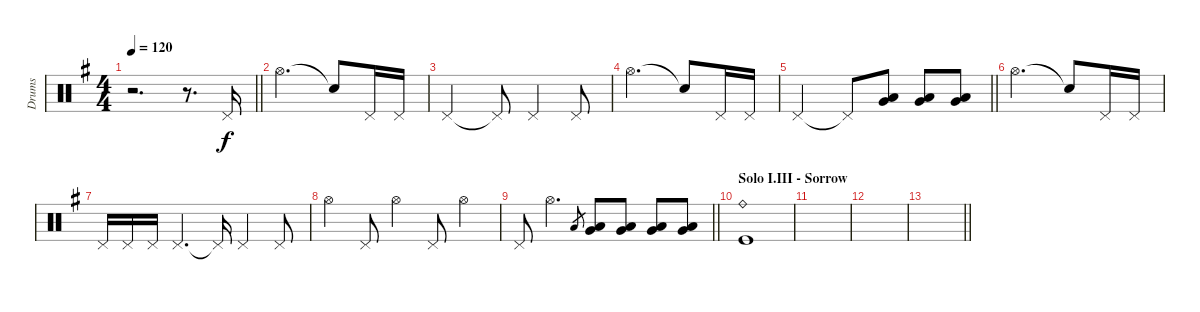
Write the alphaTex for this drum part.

\track ("Drums" "Drums") {instrument percussion}
\staff
\articulation defaults
\ts (4 4)
\tempo 120
\clef neutral
\barLineRight lightlight
\ks eminor
r.2{d dy f volume 15} r.8{d} "Pedal Hi-Hat (hit)".16 |
"Hi-Hat (open)".2{d} "Snare (hit)"{t}.8 "Pedal Hi-Hat (hit)".16 "Pedal Hi-Hat (hit)".16 |
"Pedal Hi-Hat (hit)".2 "Pedal Hi-Hat (hit)"{t}.8 "Pedal Hi-Hat (hit)".4 "Pedal Hi-Hat (hit)".8 |
"Hi-Hat (open)".2{d} "Snare (hit)"{t}.8 "Pedal Hi-Hat (hit)".16 "Pedal Hi-Hat (hit)".16 |
\barLineRight lightlight "Pedal Hi-Hat (hit)".2 "Pedal Hi-Hat (hit)"{t}.8
("Very Low Tom (hit)" "Low Floor Tom (hit)").8 ("Very Low Tom (hit)" "Low Floor Tom (hit)").8 ("Very Low Tom (hit)" "Low Floor Tom (hit)").8 |
"Hi-Hat (open)".2{d} "Snare (hit)"{t}.8 "Pedal Hi-Hat (hit)".16 "Pedal Hi-Hat (hit)".16 |
"Pedal Hi-Hat (hit)".16 "Pedal Hi-Hat (hit)".16 "Pedal Hi-Hat (hit)".16 "Pedal Hi-Hat (hit)".4{d} "Pedal Hi-Hat (hit)"{t}.16 "Pedal Hi-Hat (hit)".4 "Pedal Hi-Hat (hit)".8 |
"Hi-Hat (open)".4 "Pedal Hi-Hat (hit)".8 "Hi-Hat (open)".4 "Pedal Hi-Hat (hit)".8 "Hi-Hat (open)".4 |
\barLineRight lightlight "Pedal Hi-Hat (hit)".8 "Hi-Hat (open)".4{d} "Low Floor Tom (hit)"{h}.8{gr}
("Very Low Tom (hit)" "Low Floor Tom (hit)").8 ("Very Low Tom (hit)" "Low Floor Tom (hit)").8 ("Very Low Tom (hit)" "Low Floor Tom (hit)").8 ("Very Low Tom (hit)" "Low Floor Tom (hit)").8 |
\section ("" "Solo I.III - Sorrow")
("Ride (bell)" "Kick (hit)").1 |
|
|
\barLineRight lightlight
